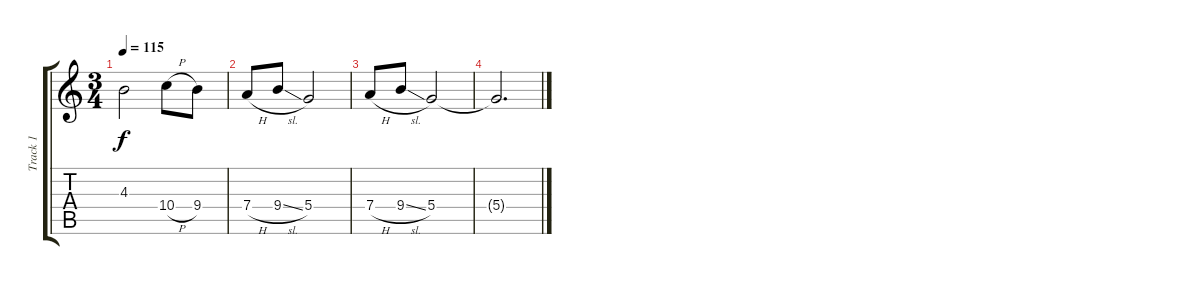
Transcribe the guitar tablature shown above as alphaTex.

\track ("Track 1" "Track 1") {instrument electricguitarclean}
\staff {score tabs}
\tuning (E4 B3 G3 D3 A2 E2) {hide}
\ts (3 4)
\tempo 115
\clef g2
\ks c
4.3{t}.2{dy f} 10.4{h}.8 9.4.8 |
7.4{h}.8 9.4{sl}.8 5.4.2 |
7.4{h}.8 9.4{sl}.8 5.4.2 |
5.4{t}.2{d}
